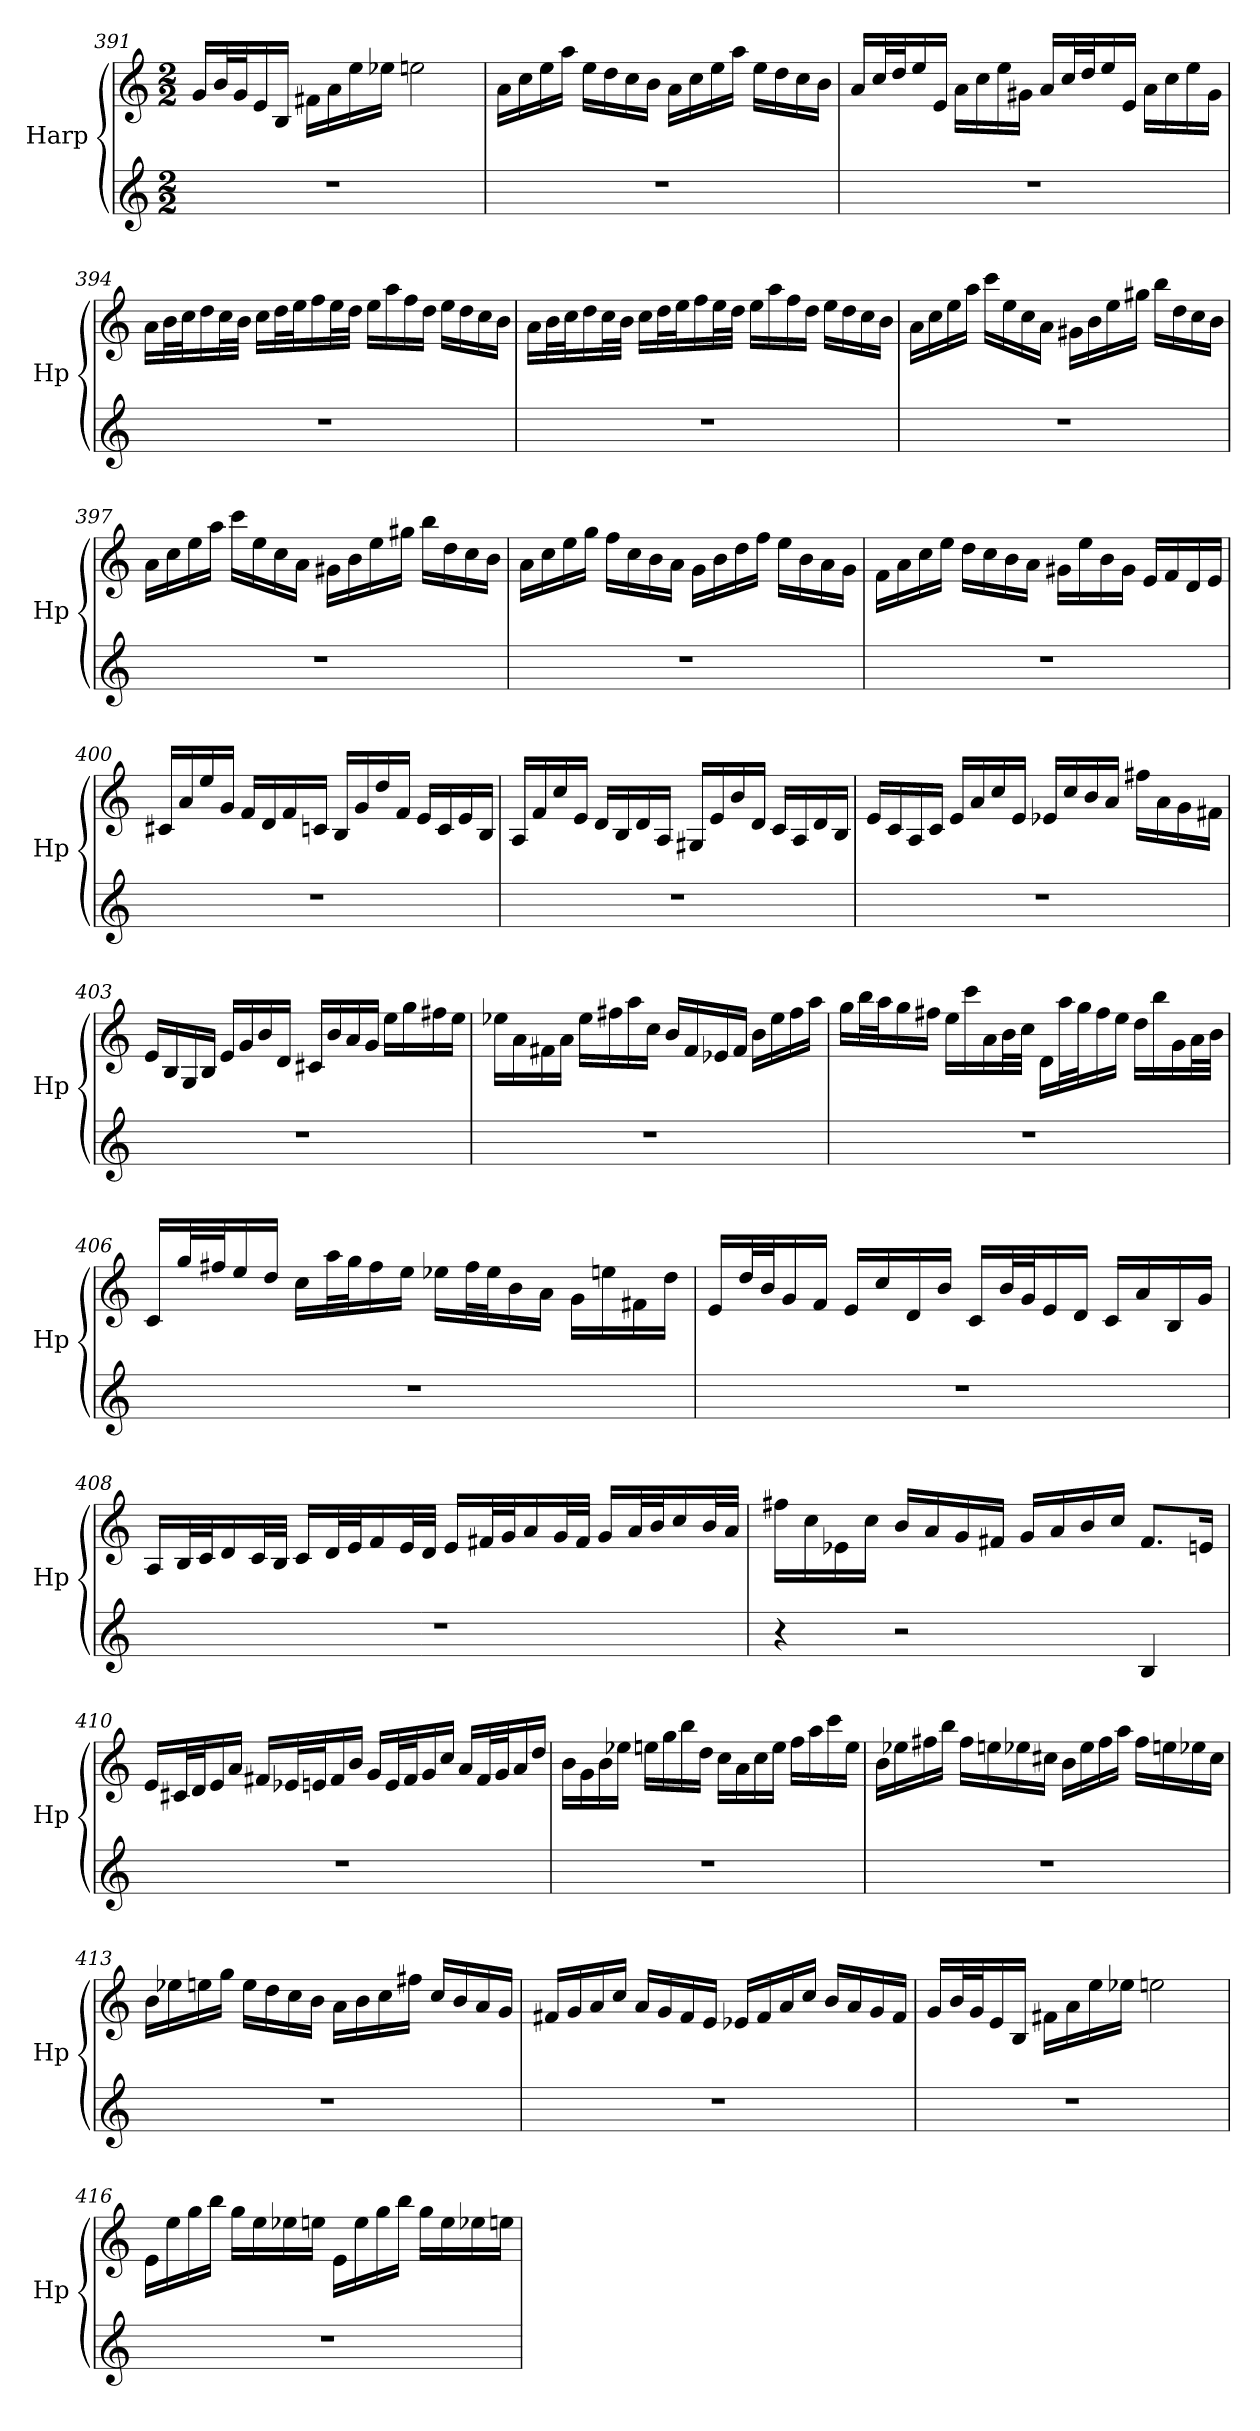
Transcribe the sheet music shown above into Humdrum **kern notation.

**kern	**kern
*part1	*part1
*staff2	*staff1
*I"Harp	*
*I'Hp	*
*clefG2	*clefG2
*k[]	*k[]
*M2/2	*M2/2
=391	=391
1r	16g/LL
.	32b/L
.	32g/J
.	16e/
.	16B/JJ
.	16f#X\LL
.	16a\
.	16ee\
.	16ee-X\JJ
.	2een\
=392	=392
1r	16a\LL
.	16cc\
.	16ee\
.	16aa\JJ
.	16ee\LL
.	16dd\
.	16cc\
.	16b\JJ
.	16a\LL
.	16cc\
.	16ee\
.	16aa\JJ
.	16ee\LL
.	16dd\
.	16cc\
.	16b\JJ
!!LO:PB:g=z
=393	=393
1r	16a/LL
.	32cc/L
.	32dd/J
.	16ee/
.	16e/JJ
.	16a\LL
.	16cc\
.	16ee\
.	16g#X\JJ
.	16a/LL
.	32cc/L
.	32dd/J
.	16ee/
.	16e/JJ
.	16a\LL
.	16cc\
.	16ee\
.	16g#\JJ
=394	=394
1r	16a\LL
.	32b\L
.	32cc\J
.	16dd\
.	32cc\L
.	32b\JJJ
.	16cc\LL
.	32dd\L
.	32ee\J
.	16ff\
.	32ee\L
.	32dd\JJJ
.	16ee\LL
.	16aa\
.	16ff\
.	16dd\JJ
.	16ee\LL
.	16dd\
.	16cc\
.	16b\JJ
!!LO:LB:g=z
=395	=395
1r	16a\LL
.	32b\L
.	32cc\J
.	16dd\
.	32cc\L
.	32b\JJJ
.	16cc\LL
.	32dd\L
.	32ee\J
.	16ff\
.	32ee\L
.	32dd\JJJ
.	16ee\LL
.	16aa\
.	16ff\
.	16dd\JJ
.	16ee\LL
.	16dd\
.	16cc\
.	16b\JJ
=396	=396
1r	16a\LL
.	16cc\
.	16ee\
.	16aa\JJ
.	16ccc\LL
.	16ee\
.	16cc\
.	16a\JJ
.	16g#X\LL
.	16b\
.	16ee\
.	16gg#X\JJ
.	16bb\LL
.	16dd\
.	16cc\
.	16b\JJ
!!LO:LB:g=z
=397	=397
1r	16a\LL
.	16cc\
.	16ee\
.	16aa\JJ
.	16ccc\LL
.	16ee\
.	16cc\
.	16a\JJ
.	16g#X\LL
.	16b\
.	16ee\
.	16gg#X\JJ
.	16bb\LL
.	16dd\
.	16cc\
.	16b\JJ
=398	=398
1r	16a\LL
.	16cc\
.	16ee\
.	16gg\JJ
.	16ff\LL
.	16cc\
.	16b\
.	16a\JJ
.	16g\LL
.	16b\
.	16dd\
.	16ff\JJ
.	16ee\LL
.	16b\
.	16a\
.	16g\JJ
!!LO:LB:g=z
=399	=399
1r	16f\LL
.	16a\
.	16cc\
.	16ee\JJ
.	16dd\LL
.	16cc\
.	16b\
.	16a\JJ
.	16g#X\LL
.	16ee\
.	16b\
.	16g#\JJ
.	16e/LL
.	16f/
.	16d/
.	16e/JJ
=400	=400
1r	16c#X/LL
.	16a/
.	16ee/
.	16g/JJ
.	16f/LL
.	16d/
.	16f/
.	16cn/JJ
.	16B/LL
.	16g/
.	16dd/
.	16f/JJ
.	16e/LL
.	16c/
.	16e/
.	16B/JJ
!!LO:LB:g=z
=401	=401
1r	16A/LL
.	16f/
.	16cc/
.	16e/JJ
.	16d/LL
.	16B/
.	16d/
.	16A/JJ
.	16G#X/LL
.	16e/
.	16b/
.	16d/JJ
.	16c/LL
.	16A/
.	16d/
.	16B/JJ
=402	=402
1r	16e/LL
.	16c/
.	16A/
.	16c/JJ
.	16e/LL
.	16a/
.	16cc/
.	16e/JJ
.	16e-X/LL
.	16cc/
.	16b/
.	16a/JJ
.	16ff#X\LL
.	16a\
.	16g\
.	16f#X\JJ
!!LO:LB:g=z
=403	=403
1r	16e/LL
.	16B/
.	16G/
.	16B/JJ
.	16e/LL
.	16g/
.	16b/
.	16d/JJ
.	16c#X/LL
.	16b/
.	16a/
.	16g/JJ
.	16ee\LL
.	16gg\
.	16ff#X\
.	16ee\JJ
=404	=404
1r	16ee-X\LL
.	16a\
.	16f#X\
.	16a\JJ
.	16ee-\LL
.	16ff#X\
.	16aa\
.	16cc\JJ
.	16b/LL
.	16f#/
.	16e-X/
.	16f#/JJ
.	16b\LL
.	16ee-\
.	16ff#\
.	16aa\JJ
!!LO:PB:g=z
=405	=405
1r	16gg\LL
.	32bb\L
.	32aa\J
.	16gg\
.	16ff#X\JJ
.	16ee\LL
.	16ccc\
.	16a\
.	32b\L
.	32cc\JJJ
.	16d\LL
.	32aa\L
.	32gg\J
.	16ff#\
.	16ee\JJ
.	16dd\LL
.	16bb\
.	16g\
.	32a\L
.	32b\JJJ
=406	=406
1r	16c/LL
.	32gg/L
.	32ff#X/J
.	16ee/
.	16dd/JJ
.	16cc\LL
.	32aa\L
.	32gg\J
.	16ff#\
.	16ee\JJ
.	16ee-X\LL
.	32ff#\L
.	32ee-\J
.	16b\
.	16a\JJ
.	16g\LL
.	16een\
.	16f#X\
.	16dd\JJ
!!LO:LB:g=z
=407	=407
1r	16e/LL
.	32dd/L
.	32b/J
.	16g/
.	16f/JJ
.	16e/LL
.	16cc/
.	16d/
.	16b/JJ
.	16c/LL
.	32b/L
.	32g/J
.	16e/
.	16d/JJ
.	16c/LL
.	16a/
.	16B/
.	16g/JJ
=408	=408
1r	16A/LL
.	32B/L
.	32c/J
.	16d/
.	32c/L
.	32B/JJJ
.	16c/LL
.	32d/L
.	32e/J
.	16f/
.	32e/L
.	32d/JJJ
.	16e/LL
.	32f#X/L
.	32g/J
.	16a/
.	32g/L
.	32f#/JJJ
.	16g/LL
.	32a/L
.	32b/J
.	16cc/
.	32b/L
.	32a/JJJ
!!LO:LB:g=z
=409	=409
4r	16ff#X\LL
.	16cc\
.	16e-X\
.	16cc\JJ
2r	16b/LL
.	16a/
.	16g/
.	16f#X/JJ
.	16g/LL
.	16a/
.	16b/
.	16cc/JJ
4B/	8.f#/L
.	16en/Jk
=410	=410
1r	16e/LL
.	32c#X/L
.	32d/J
.	16e/
.	16a/JJ
.	16f#X/LL
.	32e-X/L
.	32en/J
.	16f#/
.	16b/JJ
.	16g/LL
.	32e/L
.	32f#/J
.	16g/
.	16cc/JJ
.	16a/LL
.	32f#/L
.	32g/J
.	16a/
.	16dd/JJ
!!LO:LB:g=z
=411	=411
1r	16b\LL
.	16g\
.	16b\
.	16ee-X\JJ
.	16een\LL
.	16gg\
.	16bb\
.	16dd\JJ
.	16cc\LL
.	16a\
.	16cc\
.	16ee\JJ
.	16ff\LL
.	16aa\
.	16ccc\
.	16ee\JJ
=412	=412
1r	16b\LL
.	16ee-X\
.	16ff#X\
.	16bb\JJ
.	16ff#\LL
.	16een\
.	16ee-X\
.	16cc#X\JJ
.	16b\LL
.	16ee-\
.	16ff#\
.	16aa\JJ
.	16ff#\LL
.	16een\
.	16ee-X\
.	16cc#\JJ
!!LO:LB:g=z
=413	=413
1r	16b\LL
.	16ee-X\
.	16een\
.	16gg\JJ
.	16ee\LL
.	16dd\
.	16cc\
.	16b\JJ
.	16a\LL
.	16b\
.	16cc\
.	16ff#X\JJ
.	16cc/LL
.	16b/
.	16a/
.	16g/JJ
=414	=414
1r	16f#X/LL
.	16g/
.	16a/
.	16cc/JJ
.	16a/LL
.	16g/
.	16f#/
.	16e/JJ
.	16e-X/LL
.	16f#/
.	16a/
.	16cc/JJ
.	16b/LL
.	16a/
.	16g/
.	16f#/JJ
=415	=415
1r	16g/LL
.	32b/L
.	32g/J
.	16e/
.	16B/JJ
.	16f#X\LL
.	16a\
.	16ee\
.	16ee-X\JJ
.	2een\
!!LO:LB:g=z
=416	=416
1r	16e\LL
.	16ee\
.	16gg\
.	16bb\JJ
.	16gg\LL
.	16ee\
.	16ee-X\
.	16een\JJ
.	16e\LL
.	16ee\
.	16gg\
.	16bb\JJ
.	16gg\LL
.	16ee\
.	16ee-X\
.	16een\JJ
=	=
*-	*-
